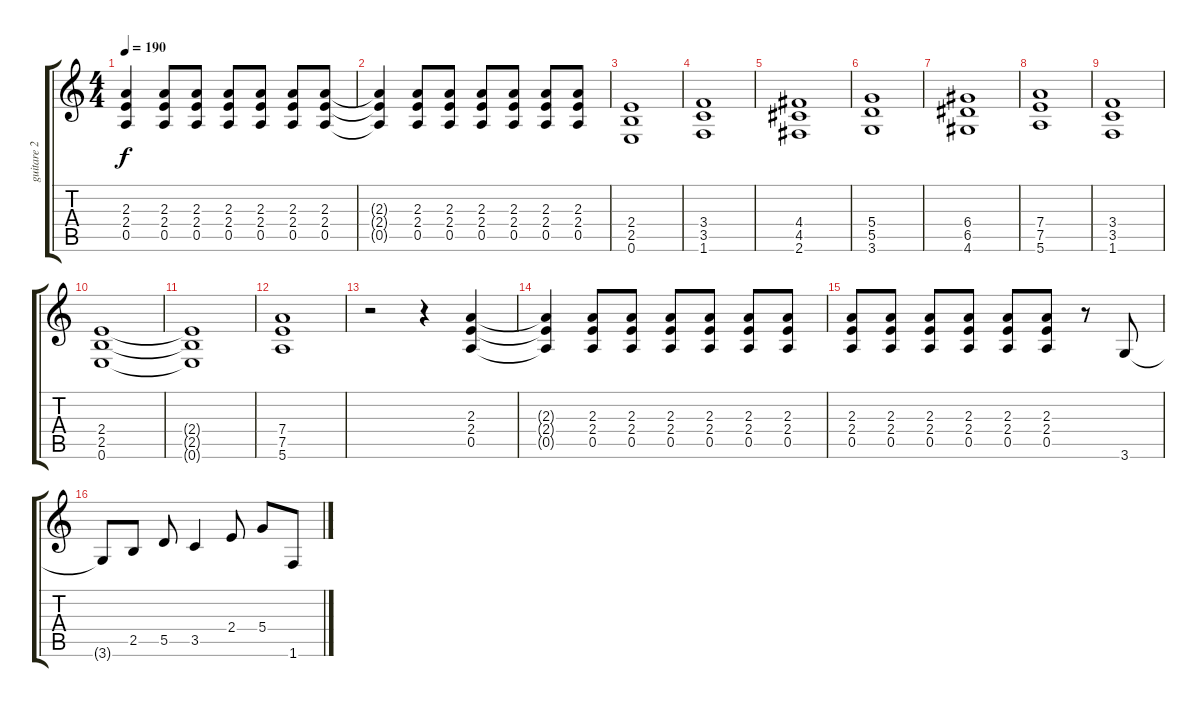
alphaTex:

\track ("guitare 2" "guitare 2") {instrument overdrivenguitar}
\staff {score tabs}
\tuning (E4 B3 G3 D3 A2 E2) {hide}
\ts (4 4)
\tempo 190
\clef g2
\ks c
(2.3{t} 2.4{t} 0.5{t}).4{dy f} (2.3 2.4 0.5).8 (2.3 2.4 0.5).8 (2.3 2.4 0.5).8 (2.3 2.4 0.5).8 (2.3 2.4 0.5).8 (2.3 2.4 0.5).8 |
(2.3{t} 2.4{t} 0.5{t}).4 (2.3 2.4 0.5).8 (2.3 2.4 0.5).8 (2.3 2.4 0.5).8 (2.3 2.4 0.5).8 (2.3 2.4 0.5).8 (2.3 2.4 0.5).8 |
(2.4 2.5 0.6).1 |
(3.4 3.5 1.6).1 |
(4.4 4.5 2.6).1 |
(5.4 5.5 3.6).1 |
(6.4 6.5 4.6).1 |
(7.4 7.5 5.6).1 |
(3.4 3.5 1.6).1 |
(2.4 2.5 0.6).1 |
(2.4{t} 2.5{t} 0.6{t}).1 |
(7.4 7.5 5.6).1 |
r.2 r.4 (2.3 2.4 0.5).4 |
(2.3{t} 2.4{t} 0.5{t}).4 (2.3 2.4 0.5).8 (2.3 2.4 0.5).8 (2.3 2.4 0.5).8 (2.3 2.4 0.5).8 (2.3 2.4 0.5).8 (2.3 2.4 0.5).8 |
(2.3 2.4 0.5).8 (2.3 2.4 0.5).8 (2.3 2.4 0.5).8 (2.3 2.4 0.5).8 (2.3 2.4 0.5).8 (2.3 2.4 0.5).8 r.8 3.6.8 |
3.6{t}.8 2.5.8 5.5.8 3.5.4 2.4.8 5.4.8 1.6.8
